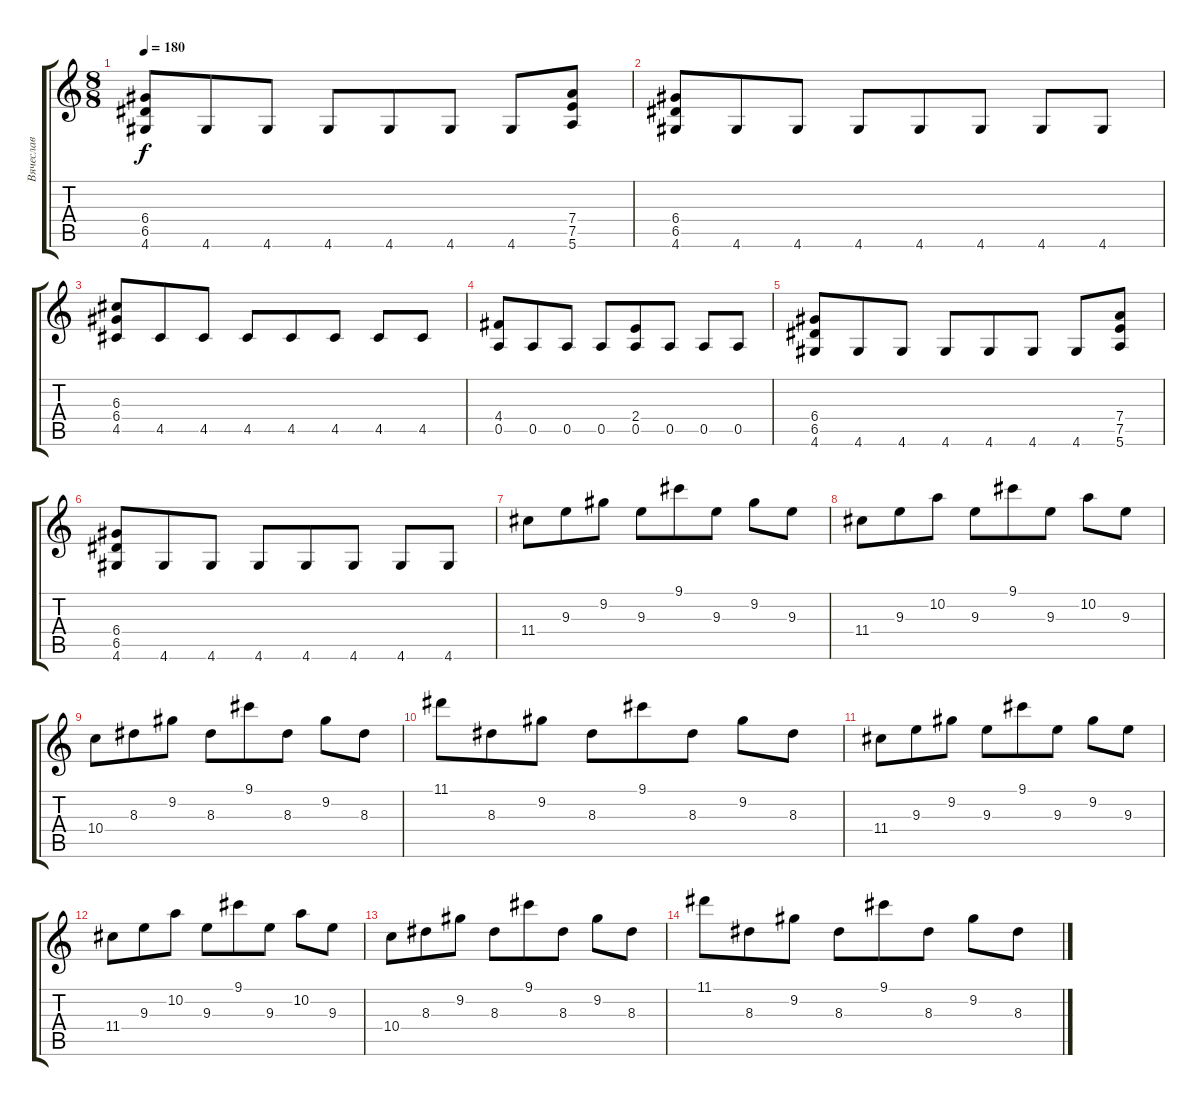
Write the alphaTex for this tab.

\track ("Вячеслав" "Вячеслав") {instrument distortionguitar}
\staff {score tabs}
\tuning (E4 B3 G3 D3 A2 E2) {hide}
\ts (8 8)
\tempo 180
\clef g2
\ks c
(6.4 6.5 4.6).8{dy f} 4.6.8 4.6.8 4.6.8 4.6.8 4.6.8 4.6.8 (7.4 7.5 5.6).8 |
(6.4 6.5 4.6).8 4.6.8 4.6.8 4.6.8 4.6.8 4.6.8 4.6.8 4.6.8 |
(6.3 6.4 4.5).8 4.5.8 4.5.8 4.5.8 4.5.8 4.5.8 4.5.8 4.5.8 |
(4.4 0.5).8 0.5.8 0.5.8 0.5.8 (2.4 0.5).8 0.5.8 0.5.8 0.5.8 |
(6.4 6.5 4.6).8 4.6.8 4.6.8 4.6.8 4.6.8 4.6.8 4.6.8 (7.4 7.5 5.6).8 |
(6.4 6.5 4.6).8 4.6.8 4.6.8 4.6.8 4.6.8 4.6.8 4.6.8 4.6.8 |
11.4.8 9.3.8 9.2.8 9.3.8 9.1.8 9.3.8 9.2.8 9.3.8 |
11.4.8 9.3.8 10.2.8 9.3.8 9.1.8 9.3.8 10.2.8 9.3.8 |
10.4.8 8.3.8 9.2.8 8.3.8 9.1.8 8.3.8 9.2.8 8.3.8 |
11.1.8 8.3.8 9.2.8 8.3.8 9.1.8 8.3.8 9.2.8 8.3.8 |
11.4.8 9.3.8 9.2.8 9.3.8 9.1.8 9.3.8 9.2.8 9.3.8 |
11.4.8 9.3.8 10.2.8 9.3.8 9.1.8 9.3.8 10.2.8 9.3.8 |
10.4.8 8.3.8 9.2.8 8.3.8 9.1.8 8.3.8 9.2.8 8.3.8 |
11.1.8 8.3.8 9.2.8 8.3.8 9.1.8 8.3.8 9.2.8 8.3.8
